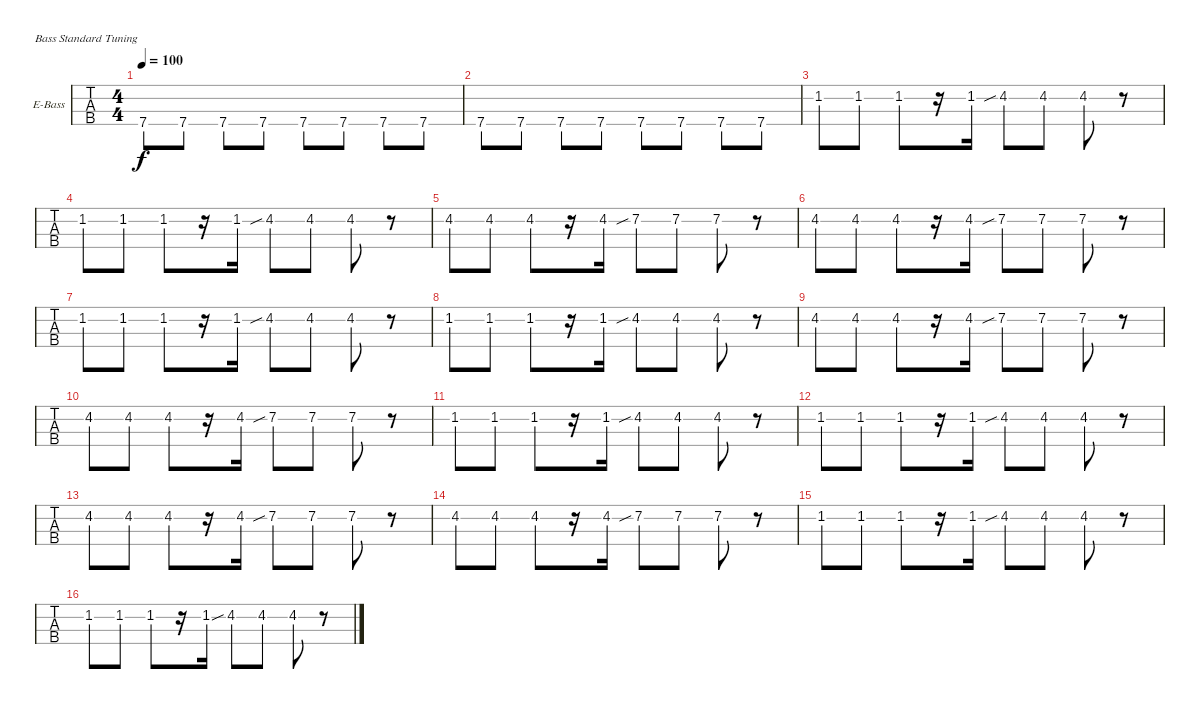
\bracketExtendMode groupsimilarinstruments
\firstSystemTrackNameOrientation horizontal
\otherSystemsTrackNameOrientation horizontal
\track ("Electric Bass" "E-Bass") {instrument electricbassfinger}
\staff {tabs}
\tuning (G2 D2 A1 E1)
\ts (4 4)
\tempo 100
\clef f4
\scale
0.333333
\ks c
7.4.8{dy f} 7.4.8 7.4.8 7.4.8 7.4.8 7.4.8 7.4.8 7.4.8 |
\scale
0.333333 7.4.8 7.4.8 7.4.8 7.4.8 7.4.8 7.4.8 7.4.8 7.4.8 |
\scale
0.333333 1.2.8 1.2.8 1.2.8 r.16 1.2.16 4.2{sib}.8 4.2.8 4.2.8 r.8 |
\scale
0.333333 1.2.8 1.2.8 1.2.8 r.16 1.2.16 4.2{sib}.8 4.2.8 4.2.8 r.8 |
\scale
0.333333 4.2.8 4.2.8 4.2.8 r.16 4.2.16 7.2{sib}.8 7.2.8 7.2.8 r.8 |
\scale
0.333333 4.2.8 4.2.8 4.2.8 r.16 4.2.16 7.2{sib}.8 7.2.8 7.2.8 r.8 |
\scale
0.333333 1.2.8 1.2.8 1.2.8 r.16 1.2.16 4.2{sib}.8 4.2.8 4.2.8 r.8 |
\scale
0.333333 1.2.8 1.2.8 1.2.8 r.16 1.2.16 4.2{sib}.8 4.2.8 4.2.8 r.8 |
\scale
0.333333 4.2.8 4.2.8 4.2.8 r.16 4.2.16 7.2{sib}.8 7.2.8 7.2.8 r.8 |
\scale
0.333333 4.2.8 4.2.8 4.2.8 r.16 4.2.16 7.2{sib}.8 7.2.8 7.2.8 r.8 |
\scale
0.333333 1.2.8 1.2.8 1.2.8 r.16 1.2.16 4.2{sib}.8 4.2.8 4.2.8 r.8 |
\scale
0.333333 1.2.8 1.2.8 1.2.8 r.16 1.2.16 4.2{sib}.8 4.2.8 4.2.8 r.8 |
\scale
0.333333 4.2.8 4.2.8 4.2.8 r.16 4.2.16 7.2{sib}.8 7.2.8 7.2.8 r.8 |
\scale
0.333333 4.2.8 4.2.8 4.2.8 r.16 4.2.16 7.2{sib}.8 7.2.8 7.2.8 r.8 |
\scale
0.333333 1.2.8 1.2.8 1.2.8 r.16 1.2.16 4.2{sib}.8 4.2.8 4.2.8 r.8 |
\scale
0.333333 1.2.8 1.2.8 1.2.8 r.16 1.2.16 4.2{sib}.8 4.2.8 4.2.8 r.8
